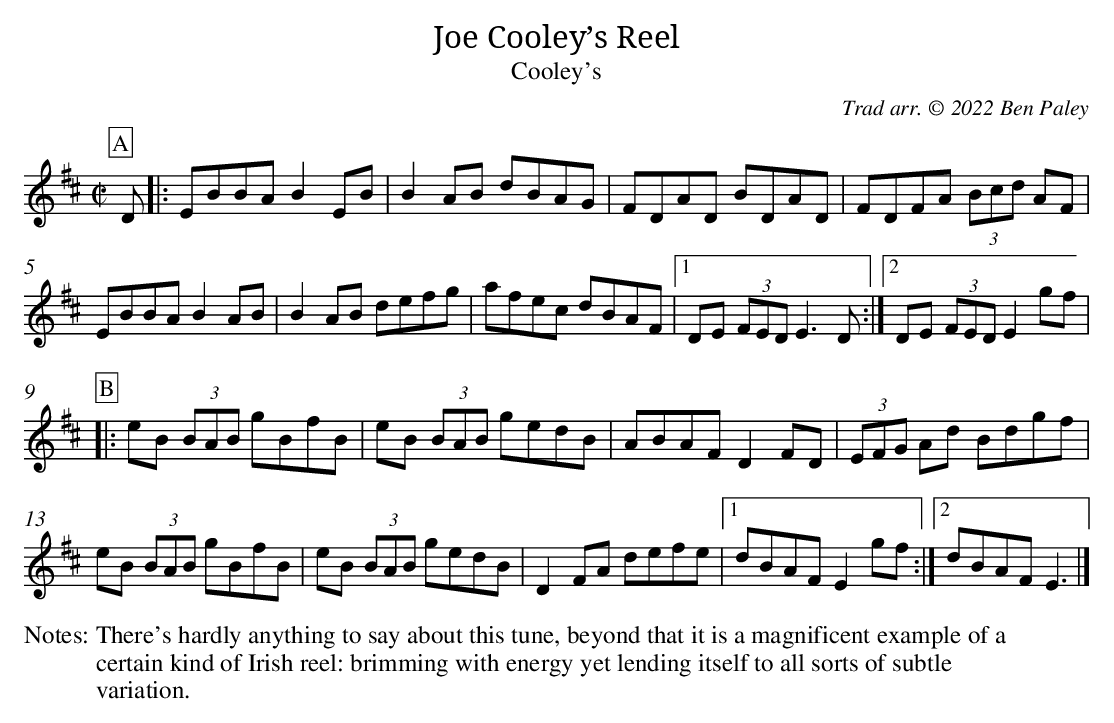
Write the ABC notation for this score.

X:1
T:Joe Cooley’s Reel
T:Cooley's
L:1/8
M:C|
C:Trad arr. © 2022 Ben Paley
K:E Dorian
P:A
D |: EBBA B2EB | B2AB dBAG | FDAD BDAD | FDFA (3Bcd AF |
EBBA B2AB | B2AB defg | afec dBAF |1 DE (3FED E3D :|2 DE (3FED E2gf |
P:B
|: eB (3BAB gBfB | eB (3BAB gedB | ABAF D2FD | (3EFG Ad Bdgf |
eB (3BAB gBfB | eB (3BAB gedB | D2FA defe |1 dBAF E2gf :|2 dBAF E3 |]
